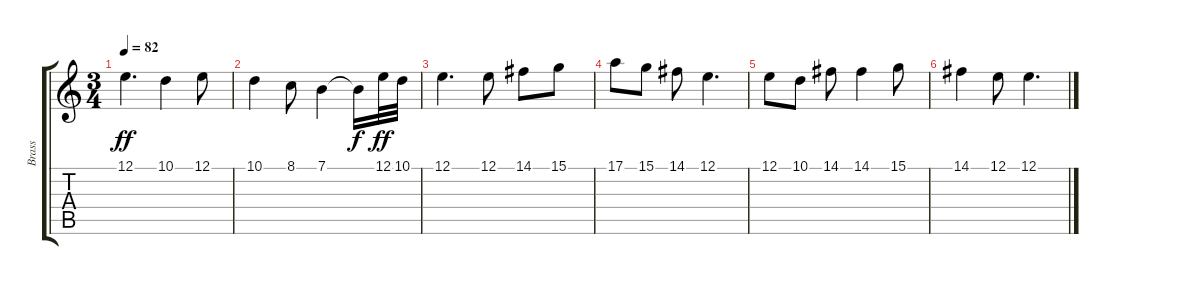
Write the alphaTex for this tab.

\track ("Brass" "Brass") {instrument trumpet}
\staff {score tabs}
\tuning (E4 B3 G3 D3 A2 E2) {hide}
\ts (3 4)
\tempo 82
\clef g2
\ks c
12.1.4{d dy ff} 10.1.4 12.1.8 |
10.1.4 8.1.8 7.1.4 7.1{t}.16{dy f} 12.1.32{dy ff} 10.1.32 |
12.1.4{d} 12.1.8 14.1.8 15.1.8 |
17.1.8 15.1.8 14.1.8 12.1.4{d} |
12.1.8 10.1.8 14.1.8 14.1.4 15.1.8 |
14.1.4 12.1.8 12.1.4{d}
